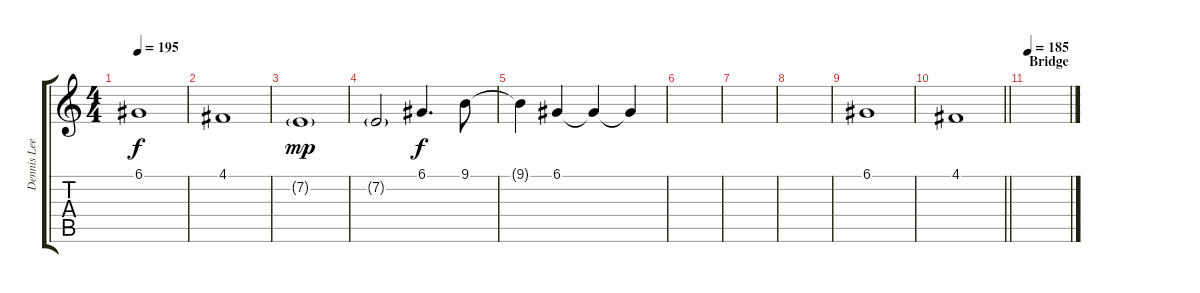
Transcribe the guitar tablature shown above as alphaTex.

\track ("Dennis Lee - Back Vocals" "Dennis Lee") {instrument altosax}
\staff {score tabs}
\tuning (D4 A3 F3 C3 G2 D2) {hide}
\ts (4 4)
\tempo 195
\clef g2
\ks c
6.1.1{dy f} |
4.1.1 |
7.2{g}.1{dy mp} |
7.2{g}.2 6.1.4{d dy f} 9.1.8 |
9.1{t}.4 6.1.4 6.1{t}.4 6.1{t}.4 |
|
|
|
6.1.1 |
\barLineRight lightlight
4.1.1 |
\section ("" "Bridge")
\tempo 185
